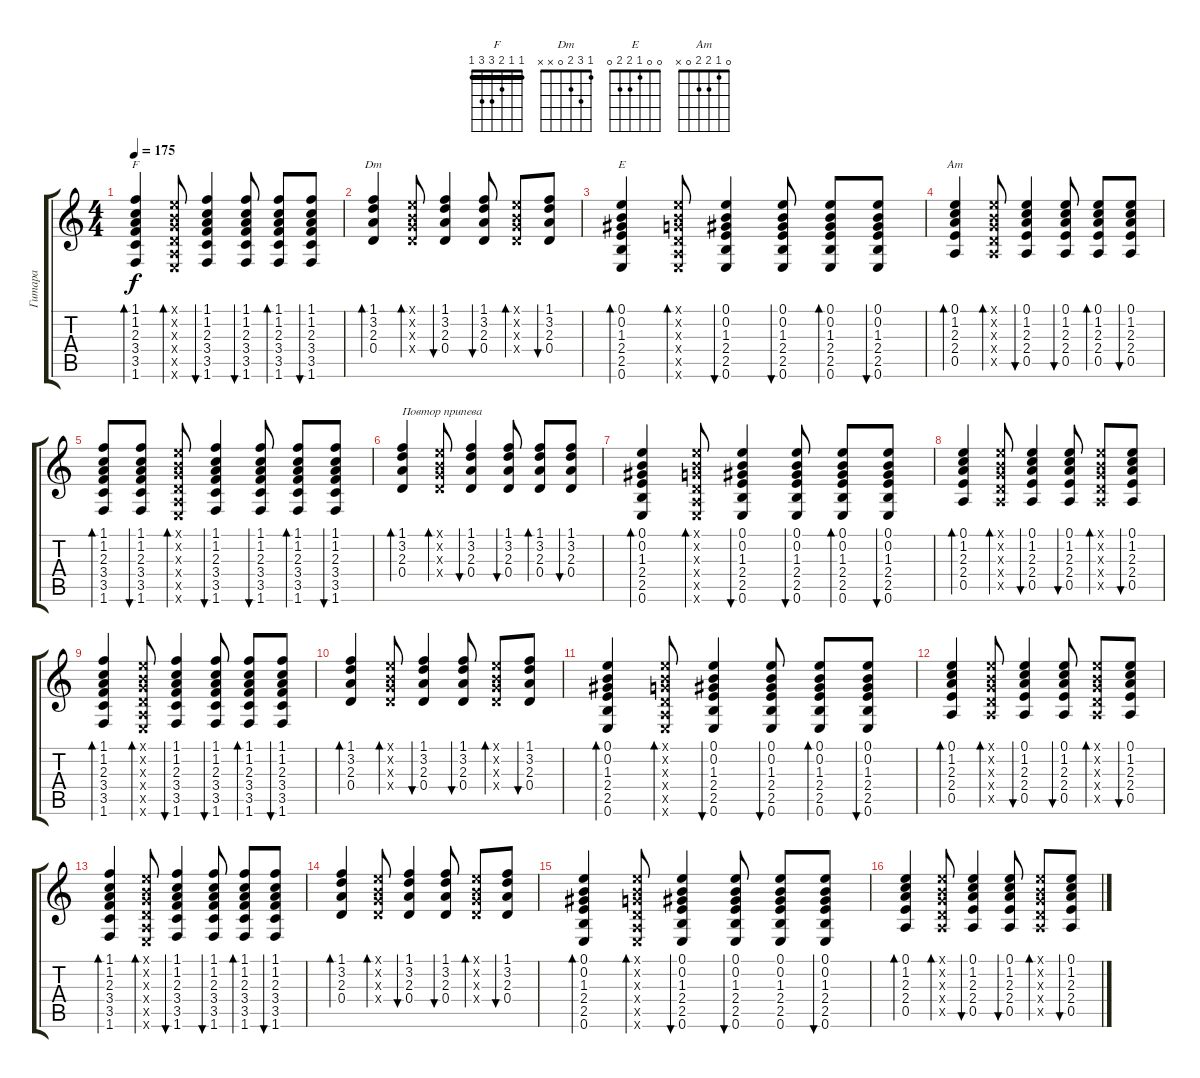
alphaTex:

\track ("Гитара" "Гитара") {instrument acousticguitarsteel}
\staff {score tabs}
\tuning (E4 B3 G3 D3 A2 E2) {hide}
\chord ("F" 1 1 2 3 3 1) {barre 1}
\chord ("Dm" 1 3 2 0 x x)
\chord ("E" 0 0 1 2 2 0)
\chord ("Am" 0 1 2 2 0 x)
\ts (4 4)
\tempo 175
\clef g2
\ks c
(1.1 1.2 2.3 3.4 3.5 1.6).4{bd 60 ch "F" dy f} (0.1{x} 0.2{x} 0.3{x} 0.4{x} 0.5{x} 0.6{x}).8{bd 60} (1.1 1.2 2.3 3.4 3.5 1.6).4{bu 60} (1.1 1.2 2.3 3.4 3.5 1.6).8{bu 60} (1.1 1.2 2.3 3.4 3.5 1.6).8{bd 60} (1.1 1.2 2.3 3.4 3.5 1.6).8{bu 60} |
(1.1 3.2 2.3 0.4).4{bd 60 ch "Dm"} (0.1{x} 0.2{x} 0.3{x} 0.4{x}).8{bd 60} (1.1 3.2 2.3 0.4).4{bu 60} (1.1 3.2 2.3 0.4).8{bu 60} (0.1{x} 0.2{x} 0.3{x} 0.4{x}).8{bd 60} (1.1 3.2 2.3 0.4).8{bu 60} |
(0.1 0.2 1.3 2.4 2.5 0.6).4{bd 60 ch "E"} (0.1{x} 0.2{x} 0.3{x} 0.4{x} 0.5{x} 0.6{x}).8{bd 60} (0.1 0.2 1.3 2.4 2.5 0.6).4{bu 60} (0.1 0.2 1.3 2.4 2.5 0.6).8{bu 60} (0.1 0.2 1.3 2.4 2.5 0.6).8{bd 60} (0.1 0.2 1.3 2.4 2.5 0.6).8{bu 60} |
(0.1 1.2 2.3 2.4 0.5).4{bd 60 ch "Am"} (0.1{x} 0.2{x} 0.3{x} 0.4{x} 0.5{x}).8{bd 60} (0.1 1.2 2.3 2.4 0.5).4{bu 60} (0.1 1.2 2.3 2.4 0.5).8{bu 60} (0.1 1.2 2.3 2.4 0.5).8{bd 60} (0.1 1.2 2.3 2.4 0.5).8{bu 60} |
(1.1 1.2 2.3 3.4 3.5 1.6).8{bd 60} (1.1 1.2 2.3 3.4 3.5 1.6).8{bu 60} (0.1{x} 0.2{x} 0.3{x} 0.4{x} 0.5{x} 0.6{x}).8{bd 60} (1.1 1.2 2.3 3.4 3.5 1.6).4{bu 60} (1.1 1.2 2.3 3.4 3.5 1.6).8{bu 60} (1.1 1.2 2.3 3.4 3.5 1.6).8{bd 60} (1.1 1.2 2.3 3.4 3.5 1.6).8{bu 60} |
(1.1 3.2 2.3 0.4).4{bd 60 txt "Повтор припева"} (0.1{x} 0.2{x} 0.3{x} 0.4{x}).8{bd 60} (1.1 3.2 2.3 0.4).4{bu 60} (1.1 3.2 2.3 0.4).8{bu 60} (1.1 3.2 2.3 0.4).8{bd 60} (1.1 3.2 2.3 0.4).8{bu 60} |
(0.1 0.2 1.3 2.4 2.5 0.6).4{bd 60} (0.1{x} 0.2{x} 0.3{x} 0.4{x} 0.5{x} 0.6{x}).8{bd 60} (0.1 0.2 1.3 2.4 2.5 0.6).4{bu 60} (0.1 0.2 1.3 2.4 2.5 0.6).8{bu 60} (0.1 0.2 1.3 2.4 2.5 0.6).8{bd 60} (0.1 0.2 1.3 2.4 2.5 0.6).8{bu 60} |
(0.1 1.2 2.3 2.4 0.5).4{bd 60} (0.1{x} 0.2{x} 0.3{x} 0.4{x} 0.5{x}).8{bd 60} (0.1 1.2 2.3 2.4 0.5).4{bu 60} (0.1 1.2 2.3 2.4 0.5).8{bu 60} (0.1{x} 0.2{x} 0.3{x} 0.4{x} 0.5{x}).8{bd 60} (0.1 1.2 2.3 2.4 0.5).8{bu 60} |
(1.1 1.2 2.3 3.4 3.5 1.6).4{bd 60} (0.1{x} 0.2{x} 0.3{x} 0.4{x} 0.5{x} 0.6{x}).8{bd 60} (1.1 1.2 2.3 3.4 3.5 1.6).4{bu 60} (1.1 1.2 2.3 3.4 3.5 1.6).8{bu 60} (1.1 1.2 2.3 3.4 3.5 1.6).8{bd 60} (1.1 1.2 2.3 3.4 3.5 1.6).8{bu 60} |
(1.1 3.2 2.3 0.4).4{bd 60} (0.1{x} 0.2{x} 0.3{x} 0.4{x}).8{bd 60} (1.1 3.2 2.3 0.4).4{bu 60} (1.1 3.2 2.3 0.4).8{bu 60} (0.1{x} 0.2{x} 0.3{x} 0.4{x}).8{bd 60} (1.1 3.2 2.3 0.4).8{bu 60} |
(0.1 0.2 1.3 2.4 2.5 0.6).4{bd 60} (0.1{x} 0.2{x} 0.3{x} 0.4{x} 0.5{x} 0.6{x}).8{bd 60} (0.1 0.2 1.3 2.4 2.5 0.6).4{bu 60} (0.1 0.2 1.3 2.4 2.5 0.6).8{bu 60} (0.1 0.2 1.3 2.4 2.5 0.6).8{bd 60} (0.1 0.2 1.3 2.4 2.5 0.6).8{bu 60} |
(0.1 1.2 2.3 2.4 0.5).4{bd 60} (0.1{x} 0.2{x} 0.3{x} 0.4{x} 0.5{x}).8{bd 60} (0.1 1.2 2.3 2.4 0.5).4{bu 60} (0.1 1.2 2.3 2.4 0.5).8{bu 60} (0.1{x} 0.2{x} 0.3{x} 0.4{x} 0.5{x}).8{bd 60} (0.1 1.2 2.3 2.4 0.5).8{bu 60} |
(1.1 1.2 2.3 3.4 3.5 1.6).4{bd 60} (0.1{x} 0.2{x} 0.3{x} 0.4{x} 0.5{x} 0.6{x}).8{bd 60} (1.1 1.2 2.3 3.4 3.5 1.6).4{bu 60} (1.1 1.2 2.3 3.4 3.5 1.6).8{bu 60} (1.1 1.2 2.3 3.4 3.5 1.6).8{bd 60} (1.1 1.2 2.3 3.4 3.5 1.6).8{bu 60} |
(1.1 3.2 2.3 0.4).4{bd 60} (0.1{x} 0.2{x} 0.3{x} 0.4{x}).8{bd 60} (1.1 3.2 2.3 0.4).4{bu 60} (1.1 3.2 2.3 0.4).8{bu 60} (0.1{x} 0.2{x} 0.3{x} 0.4{x}).8{bd 60} (1.1 3.2 2.3 0.4).8{bu 60} |
(0.1 0.2 1.3 2.4 2.5 0.6).4{bd 60} (0.1{x} 0.2{x} 0.3{x} 0.4{x} 0.5{x} 0.6{x}).8{bd 60} (0.1 0.2 1.3 2.4 2.5 0.6).4{bu 60} (0.1 0.2 1.3 2.4 2.5 0.6).8{bu 60} (0.1 0.2 1.3 2.4 2.5 0.6).8 (0.1 0.2 1.3 2.4 2.5 0.6).8{bu 60} |
(0.1 1.2 2.3 2.4 0.5).4{bd 60} (0.1{x} 0.2{x} 0.3{x} 0.4{x} 0.5{x}).8{bd 60} (0.1 1.2 2.3 2.4 0.5).4{bu 60} (0.1 1.2 2.3 2.4 0.5).8{bu 60} (0.1{x} 0.2{x} 0.3{x} 0.4{x} 0.5{x}).8{bd 60} (0.1 1.2 2.3 2.4 0.5).8{bu 60}
